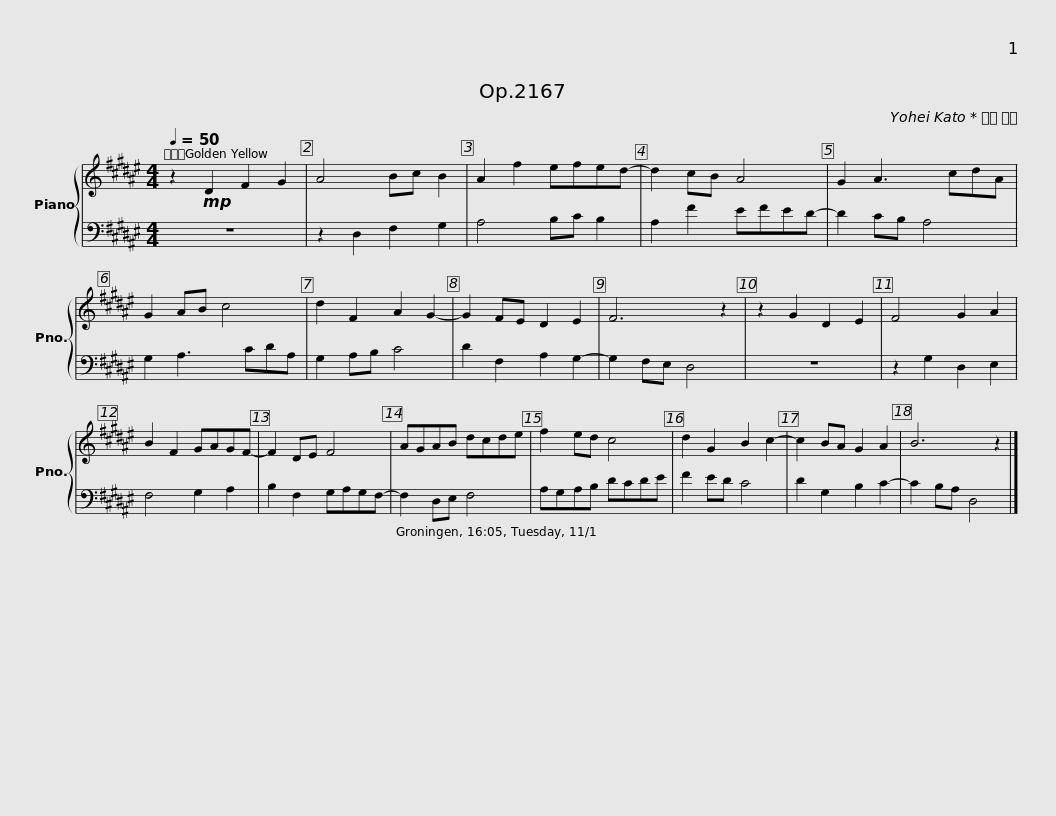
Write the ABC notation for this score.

X:1
%%score { 1 | 2 }
L:1/8
Q:1/4=50
M:4/4
I:linebreak $
K:F#
V:1 treble
V:2 bass
V:1
 z2!mp! D2 F2 G2 | A4 Bc B2 | A2 f2 efed- | d2 cB A4 | G2 A3 cdA | %5
 G2 AB c4 |$ d2 F2 A2 G2- | G2 FE D2 E2 | F6 z2 | z2 G2 D2 E2 | %10
 F4 G2 A2 | B2 F2 GAGF- | F2 DE F4 |$ AGAB dcde | f2 ed c4 | %15
 d2 G2 B2 c2- | c2 BA G2 A2 | B6 z2 |] %18
V:2
 z8 | z2 D,2 F,2 G,2 | A,4 B,C B,2 | A,2 F2 EFED- | D2 CB, A,4 | %5
 G,2 A,3 CDA, |$ G,2 A,B, C4 | D2 F,2 A,2 G,2- | G,2 F,E, D,4 | z8 | %10
 z2 G,2 D,2 E,2 | F,4 G,2 A,2 | B,2 F,2 G,A,G,F,- |$ F,2 D,E, F,4 | A,G,A,B, DCDE | %15
 F2 ED C4 | D2 G,2 B,2 C2- | C2 B,A, D,4 |] %18
